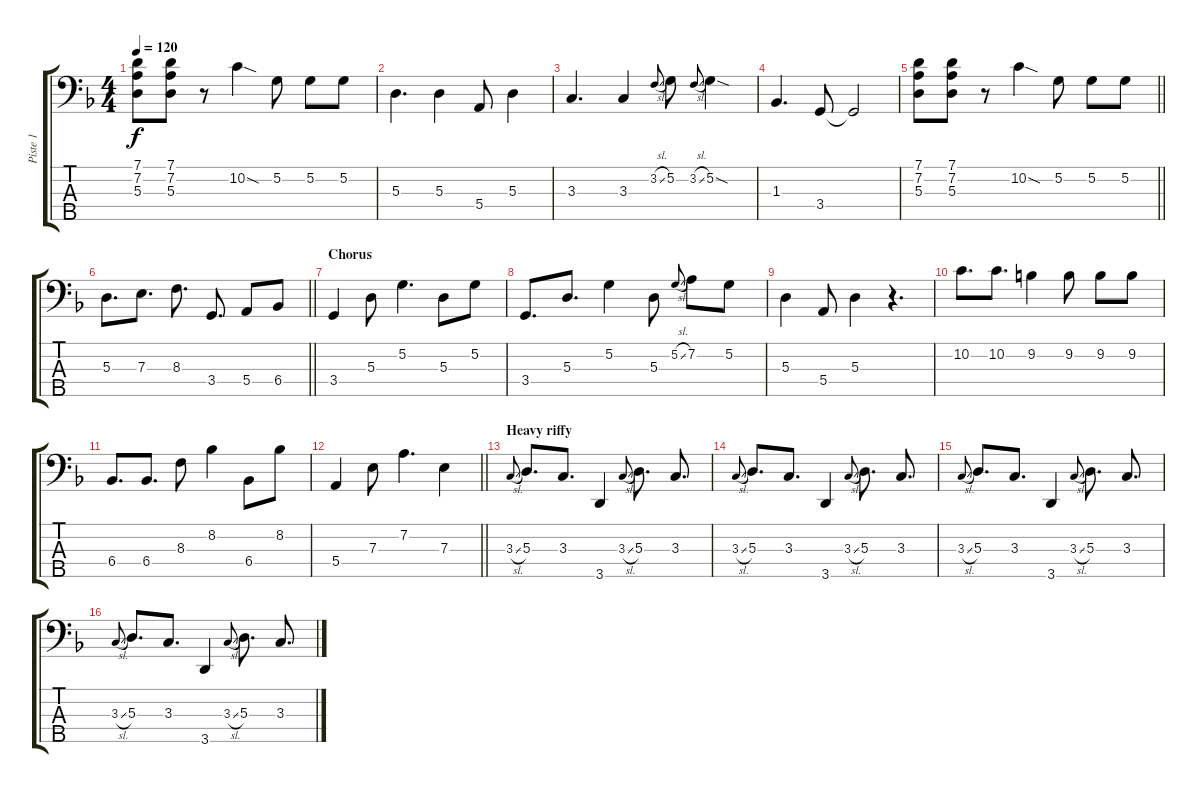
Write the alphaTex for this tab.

\track ("Piste 1" "Piste 1") {instrument acousticguitarsteel}
\staff {score tabs}
\tuning (G2 D2 A1 E1 B0) {hide}
\ts (4 4)
\tempo 120
\clef f4
\ks dminor
(7.1 7.2 5.3).8{dy f} (7.1 7.2 5.3).8 r.8 10.2{sod}.4 5.2.8 5.2.8 5.2.8 |
5.3.4{d} 5.3.4 5.4.8 5.3.4 |
3.3.4{d} 3.3.4 3.2{sl}.8{gr onbeat} 5.2.8 3.2{sl}.8{gr onbeat} 5.2{sod}.4 |
1.3.4{d} 3.4.8 3.4{t}.2 |
\barLineRight lightlight
(7.1 7.2 5.3).8 (7.1 7.2 5.3).8 r.8 10.2{sod}.4 5.2.8 5.2.8 5.2.8 |
\barLineRight lightlight
5.3.8{d} 7.3.8{d} 8.3.8{d} 3.4.8{d} 5.4.8 6.4.8 |
\section ("" "Chorus")
3.4.4 5.3.8 5.2.4{d} 5.3.8 5.2.8 |
3.4.8{d} 5.3.8{d} 5.2.4 5.3.8 5.2{sl}.8{gr onbeat} 7.2.8 5.2.8 |
5.3.4 5.4.8 5.3.4 r.4{d} |
10.2.8{d} 10.2.8{d} 9.2.4 9.2.8 9.2.8 9.2.8 |
6.4.8{d} 6.4.8{d} 8.3.8 8.2.4 6.4.8 8.2.8 |
\barLineRight lightlight
5.4.4 7.3.8 7.2.4{d} 7.3.4 |
\section ("" "Heavy riffy")
3.3{sl}.8{gr onbeat} 5.3.8{d} 3.3.8{d} 3.5.4 3.3{sl}.8{gr onbeat} 5.3.8{d} 3.3.8{d} |
3.3{sl}.8{gr onbeat} 5.3.8{d} 3.3.8{d} 3.5.4 3.3{sl}.8{gr onbeat} 5.3.8{d} 3.3.8{d} |
3.3{sl}.8{gr onbeat} 5.3.8{d} 3.3.8{d} 3.5.4 3.3{sl}.8{gr onbeat} 5.3.8{d} 3.3.8{d} |
3.3{sl}.8{gr onbeat} 5.3.8{d} 3.3.8{d} 3.5.4 3.3{sl}.8{gr onbeat} 5.3.8{d} 3.3.8{d}
